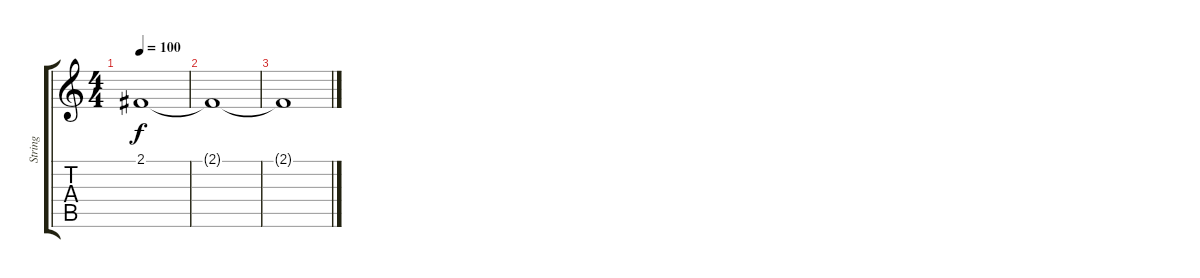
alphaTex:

\track ("String" "String") {instrument stringensemble1}
\staff {score tabs}
\tuning (E4 B3 G3 D3 A2 E2) {hide}
\ts (4 4)
\tempo 100
\clef g2
\ks c
2.1{t}.1{dy f volume 3} |
2.1{t}.1 |
2.1{t}.1
